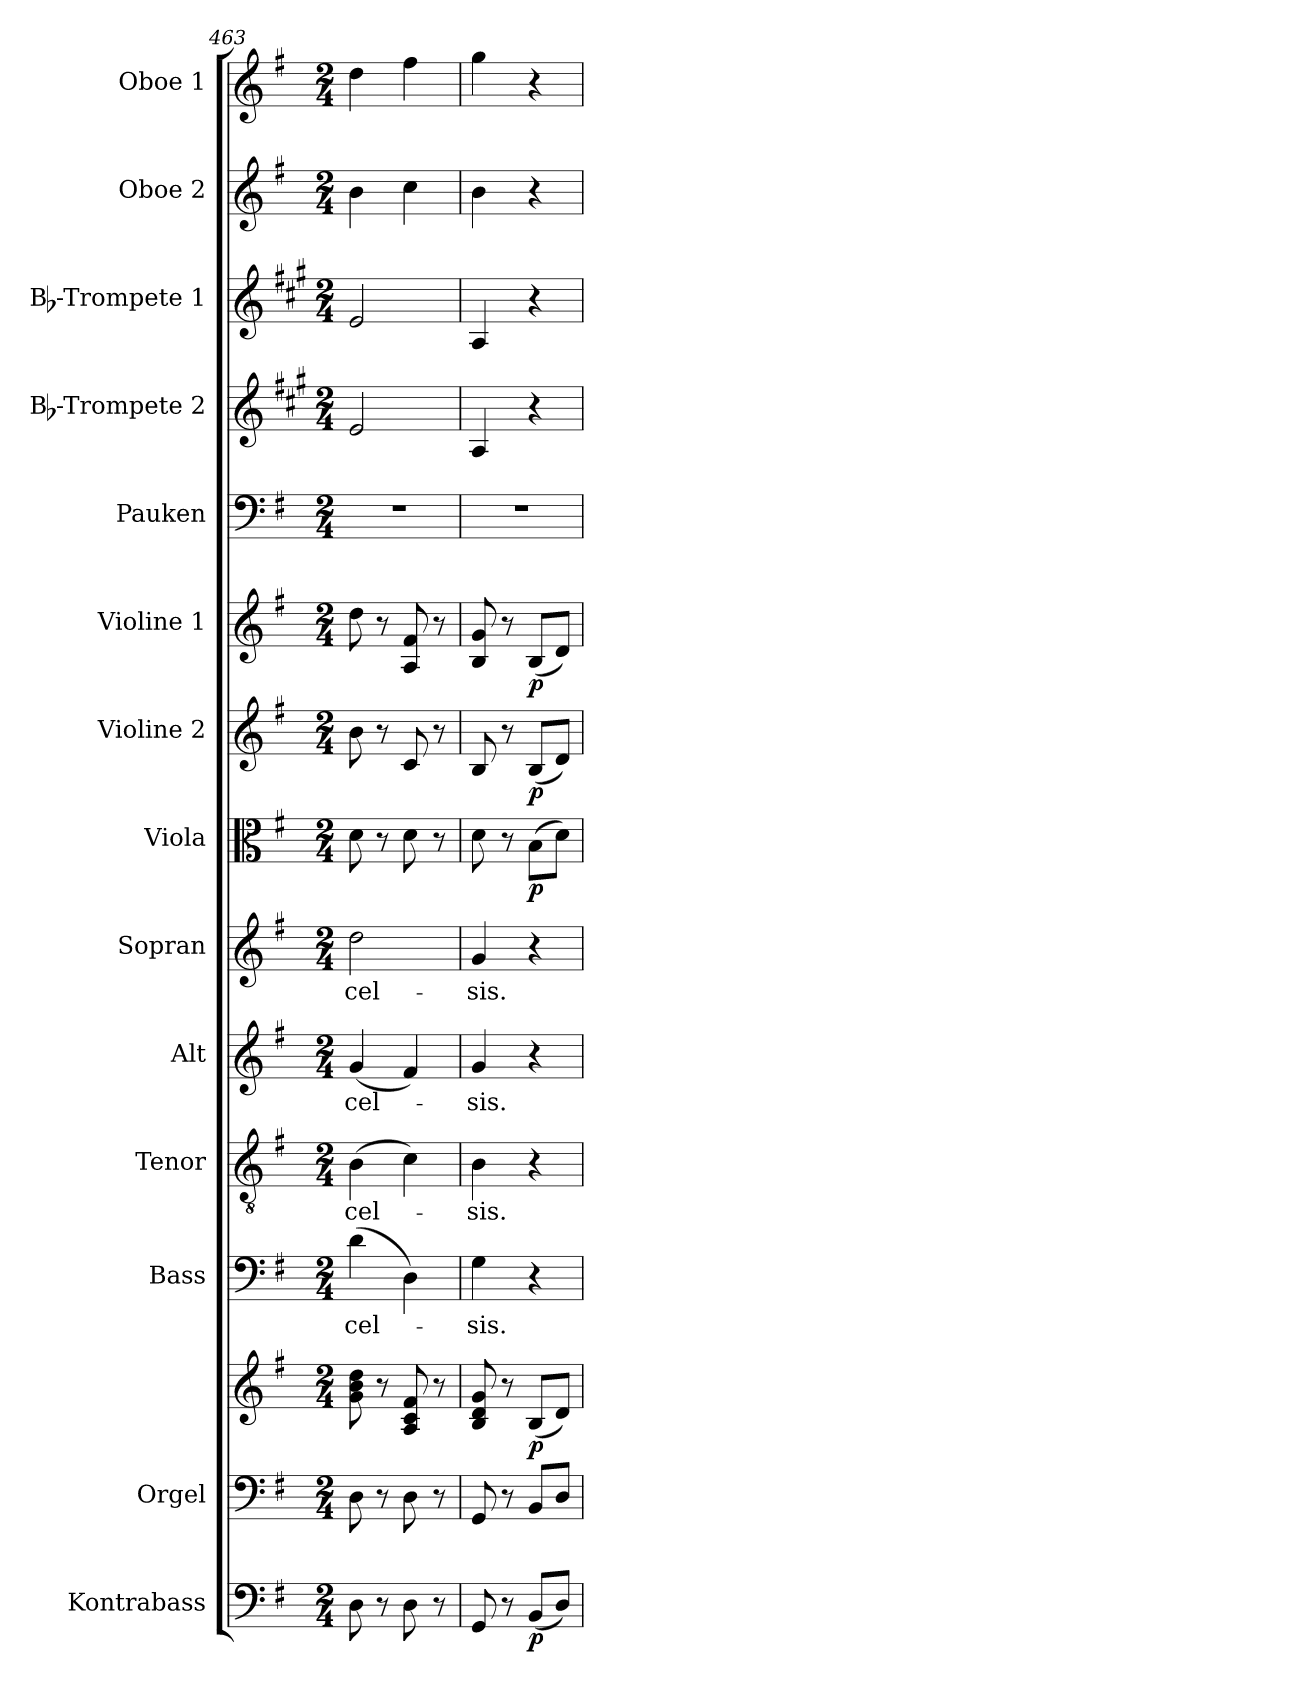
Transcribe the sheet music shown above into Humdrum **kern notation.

**kern	**dynam	**kern	**kern	**dynam	**kern	**text	**kern	**text	**kern	**text	**kern	**text	**kern	**dynam	**kern	**dynam	**kern	**dynam	**kern	**kern	**kern	**kern	**kern
*part14	*part14	*part13	*part13	*part13	*part12	*part12	*part11	*part11	*part10	*part10	*part9	*part9	*part8	*part8	*part7	*part7	*part6	*part6	*part5	*part4	*part3	*part2	*part1
*staff15	*staff15	*staff14	*staff13	*staff13/14	*staff12	*staff12	*staff11	*staff11	*staff10	*staff10	*staff9	*staff9	*staff8	*staff8	*staff7	*staff7	*staff6	*staff6	*staff5	*staff4	*staff3	*staff2	*staff1
*I"Kontrabass	*	*I"Orgel	*	*	*I"Bass	*	*I"Tenor	*	*I"Alt	*	*I"Sopran	*	*I"Viola	*	*I"Violine 2	*	*I"Violine 1	*	*I"Pauken	*I"Bb-Trompete 2	*I"Bb-Trompete 1	*I"Oboe 2	*I"Oboe 1
*I'Kb.	*	*I'Org.	*	*	*I'B.	*	*I'T.	*	*I'A.	*	*I'S.	*	*I'Vla.	*	*I'Vl. 2	*	*I'Vl. 1	*	*I'Pk.	*I'Bb Trp. 2	*I'Bb Trp. 1	*I'Ob. 2	*I'Ob. 1
*clefF4	*	*clefF4	*clefG2	*	*clefF4	*	*clefGv2	*	*clefG2	*	*clefG2	*	*clefC3	*	*clefG2	*	*clefG2	*	*clefF4	*clefG2	*clefG2	*clefG2	*clefG2
*ITrd7c12	*	*	*	*	*	*	*	*	*	*	*	*	*	*	*	*	*	*	*	*ITrd1c2	*ITrd1c2	*	*
*k[f#]	*	*k[f#]	*k[f#]	*	*k[f#]	*	*k[f#]	*	*k[f#]	*	*k[f#]	*	*k[f#]	*	*k[f#]	*	*k[f#]	*	*k[f#]	*k[f#]	*k[f#]	*k[f#]	*k[f#]
*G:	*	*G:	*G:	*	*G:	*	*G:	*	*G:	*	*G:	*	*G:	*	*G:	*	*G:	*	*G:	*G:	*G:	*G:	*G:
*M2/4	*	*M2/4	*M2/4	*	*M2/4	*	*M2/4	*	*M2/4	*	*M2/4	*	*M2/4	*	*M2/4	*	*M2/4	*	*M2/4	*M2/4	*M2/4	*M2/4	*M2/4
=463	=463	=463	=463	=463	=463	=463	=463	=463	=463	=463	=463	=463	=463	=463	=463	=463	=463	=463	=463	=463	=463	=463	=463
!	!	!	!	!	!	!LO:LY:b	!	!LO:LY:b	!	!LO:LY:b	!	!LO:LY:b	!	!	!	!	!	!	!	!	!	!	!
8DD\	.	8D\	8g\ 8b\ 8dd\	.	(>4d\	-cel-	(>4B\	-cel-	(<4g/	-cel-	2dd\	-cel-	8d\	.	8b\	.	8dd\	.	2r	2d/	2d/	4b\	4dd\
8r	.	8r	8r	.	.	.	.	.	.	.	.	.	8r	.	8r	.	8r	.	.	.	.	.	.
8DD\	.	8D\	8A/ 8c/ 8f#/	.	4D\)	.	4c\)	.	4f#/)	.	.	.	8d\	.	8c/	.	8A/ 8f#/	.	.	.	.	4cc\	4ff#\
8r	.	8r	8r	.	.	.	.	.	.	.	.	.	8r	.	8r	.	8r	.	.	.	.	.	.
=464	=464	=464	=464	=464	=464	=464	=464	=464	=464	=464	=464	=464	=464	=464	=464	=464	=464	=464	=464	=464	=464	=464	=464
!	!	!	!	!	!	!LO:LY:b	!	!LO:LY:b	!	!LO:LY:b	!	!LO:LY:b	!	!	!	!	!	!	!	!	!	!	!
8GGG/	.	8GG/	8B/ 8d/ 8g/	.	4G\	-sis.	4B\	-sis.	4g/	-sis.	4g/	-sis.	8d\	.	8B/	.	8B/ 8g/	.	2r	4G/	4G/	4b\	4gg\
8r	.	8r	8r	.	.	.	.	.	.	.	.	.	8r	.	8r	.	8r	.	.	.	.	.	.
!	!LO:DY:b	!	!	!LO:DY:b	!	!	!	!	!	!	!	!	!	!LO:DY:b	!	!LO:DY:b	!	!LO:DY:b	!	!	!	!	!
(<8BBB/L	p	8BB/L	(<8B/L	p	4r	.	4r	.	4r	.	4r	.	(>8B\L	p	(<8B/L	p	(<8B/L	p	.	4r	4r	4r	4r
8DD/J)	.	8D/J	8d/J)	.	.	.	.	.	.	.	.	.	8d\J)	.	8d/J)	.	8d/J)	.	.	.	.	.	.
=	=	=	=	=	=	=	=	=	=	=	=	=	=	=	=	=	=	=	=	=	=	=	=
*-	*-	*-	*-	*-	*-	*-	*-	*-	*-	*-	*-	*-	*-	*-	*-	*-	*-	*-	*-	*-	*-	*-	*-
